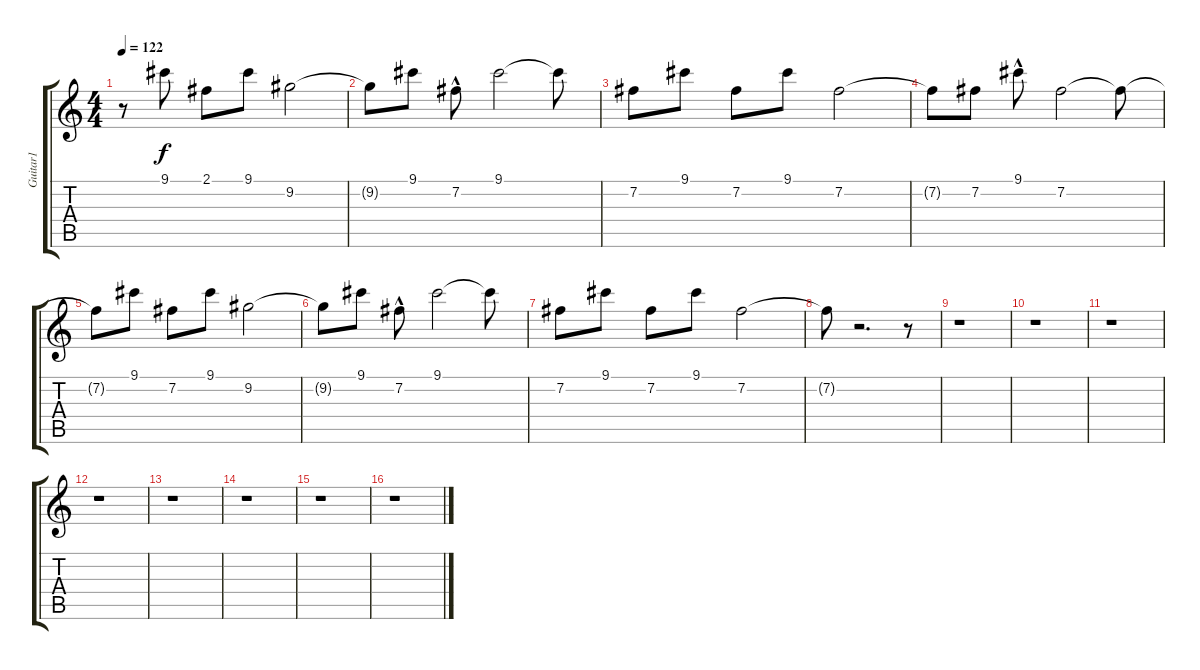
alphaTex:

\track ("Guitar1" "Guitar1") {instrument overdrivenguitar}
\staff {score tabs}
\tuning (E4 B3 G3 D3 A2 E2) {hide}
\ts (4 4)
\tempo 122
\clef g2
\ks c
r.8{dy f} 9.1.8 2.1.8 9.1.8 9.2.2 |
9.2{t}.8 9.1.8 7.2{hac}.8 9.1.2 9.1{t}.8 |
7.2.8 9.1.8 7.2.8 9.1.8 7.2.2 |
7.2{t}.8 7.2.8 9.1{hac}.8 7.2.2 7.2{t}.8 |
7.2{t}.8 9.1.8 7.2.8 9.1.8 9.2.2 |
9.2{t}.8 9.1.8 7.2{hac}.8 9.1.2 9.1{t}.8 |
7.2.8 9.1.8 7.2.8 9.1.8 7.2.2 |
7.2{t}.8 r.2{d} r.8 |
r.1 |
r.1 |
r.1 |
r.1 |
r.1 |
r.1 |
r.1 |
r.1
